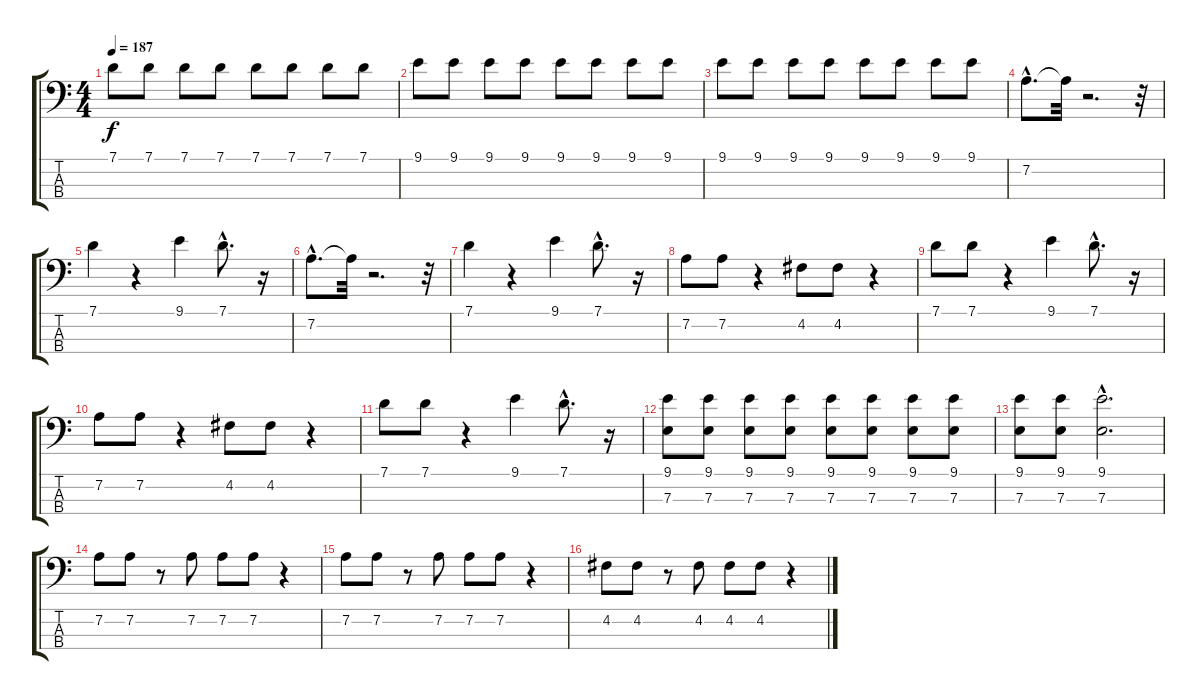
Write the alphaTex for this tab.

\track "" {instrument electricbassfinger}
\staff {score tabs}
\tuning (G2 D2 A1 E1) {hide}
\ts (4 4)
\tempo 187
\clef f4
\ks c
7.1.8{dy f} 7.1.8 7.1.8 7.1.8 7.1.8 7.1.8 7.1.8 7.1.8 |
9.1.8 9.1.8 9.1.8 9.1.8 9.1.8 9.1.8 9.1.8 9.1.8 |
9.1.8 9.1.8 9.1.8 9.1.8 9.1.8 9.1.8 9.1.8 9.1.8 |
7.2{hac}.8{d} 7.2{t}.32 r.2{d} r.32 |
7.1.4 r.4 9.1.4 7.1{hac}.8{d} r.16 |
7.2{hac}.8{d} 7.2{t}.32 r.2{d} r.32 |
7.1.4 r.4 9.1.4 7.1{hac}.8{d} r.16 |
7.2.8 7.2.8 r.4 4.2.8 4.2.8 r.4 |
7.1.8 7.1.8 r.4 9.1.4 7.1{hac}.8{d} r.16 |
7.2.8 7.2.8 r.4 4.2.8 4.2.8 r.4 |
7.1.8 7.1.8 r.4 9.1.4 7.1{hac}.8{d} r.16 |
(9.1 7.3).8 (9.1 7.3).8 (9.1 7.3).8 (9.1 7.3).8 (9.1 7.3).8 (9.1 7.3).8 (9.1 7.3).8 (9.1 7.3).8 |
(9.1 7.3).8 (9.1 7.3).8 (9.1{hac} 7.3{hac}).2{d} |
7.2.8 7.2.8 r.8 7.2.8 7.2.8 7.2.8 r.4 |
7.2.8 7.2.8 r.8 7.2.8 7.2.8 7.2.8 r.4 |
4.2.8 4.2.8 r.8 4.2.8 4.2.8 4.2.8 r.4
